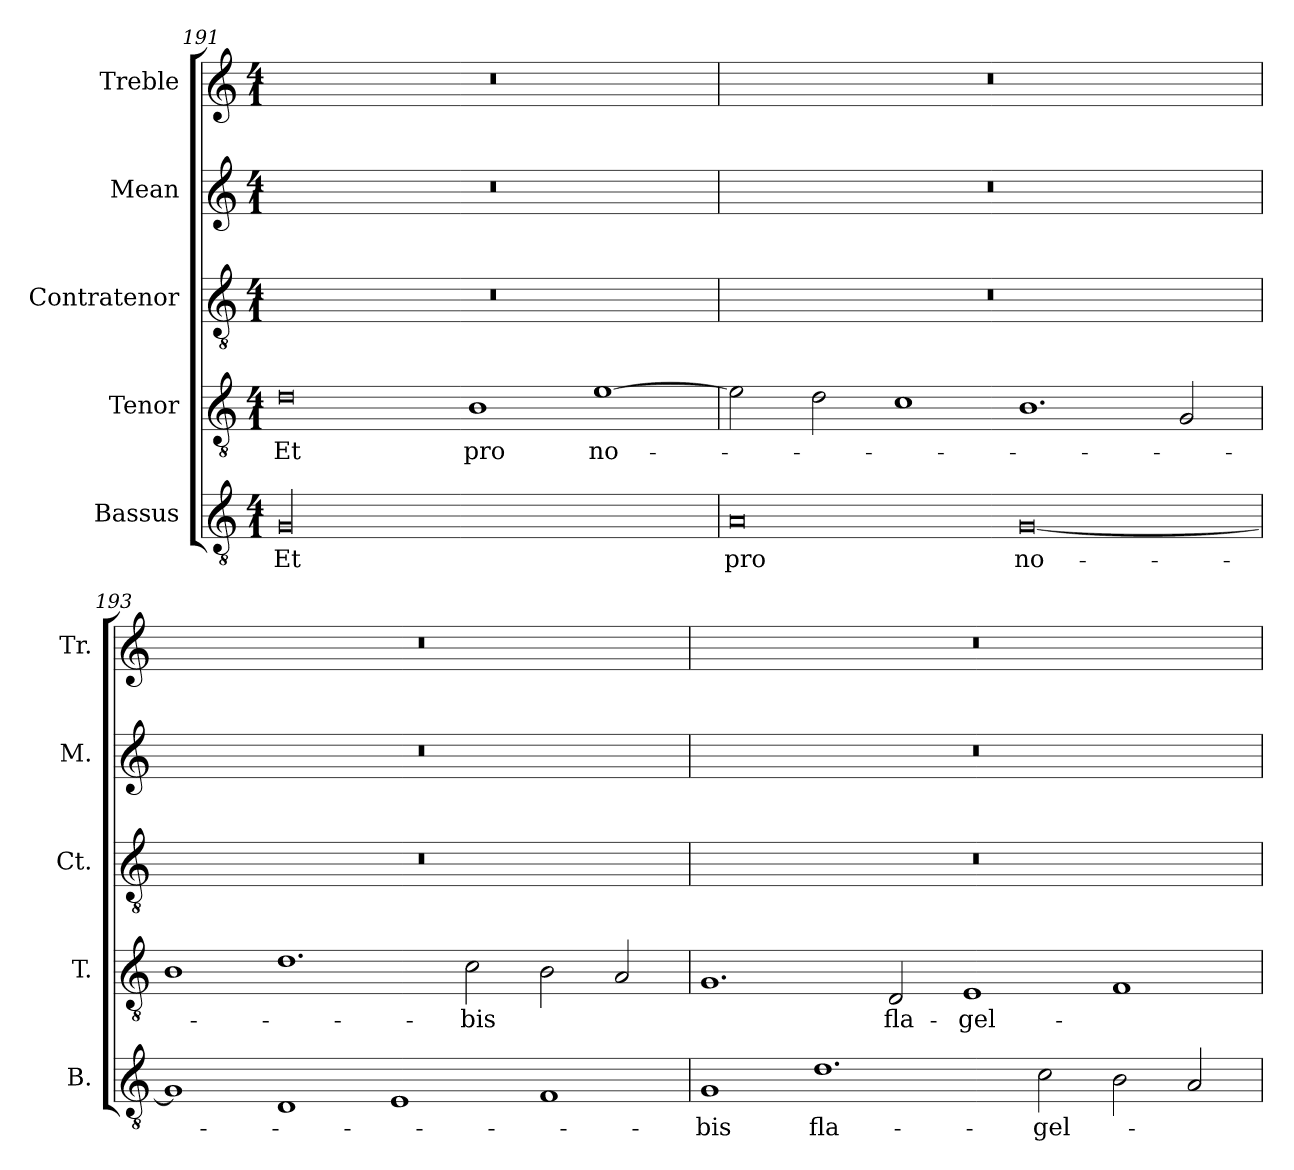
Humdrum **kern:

**kern	**text	**kern	**text	**kern	**kern	**kern
*part5	*part5	*part4	*part4	*part3	*part2	*part1
*staff5	*staff5	*staff4	*staff4	*staff3	*staff2	*staff1
*I"Bassus	*	*I"Tenor	*	*I"Contratenor	*I"Mean	*I"Treble
*I'B.	*	*I'T.	*	*I'Ct.	*I'M.	*I'Tr.
!!LO:LB:g=z
*clefGv2	*	*clefGv2	*	*clefGv2	*clefG2	*clefG2
*ITrd7c12	*	*ITrd7c12	*	*ITrd7c12	*	*
*k[]	*	*k[]	*	*k[]	*k[]	*k[]
*	*	*	*	*	*C:	*C:
*M4/1	*	*M4/1	*	*M4/1	*M4/1	*M4/1
=191	=191	=191	=191	=191	=191	=191
!	!LO:LY:b:color=#000000	!	!	!	!	!
!	!	!	!LO:LY:b:color=#000000	!LO:N:vis=1	!LO:N:vis=1	!LO:N:vis=1
00GGi	Et	0Di	Et	00r	00r	00r
!	!	!	!LO:LY:b:color=#000000	!	!	!
.	.	1BBi	pro	.	.	.
!	!	!	!LO:LY:b:color=#000000	!	!	!
.	.	[>1Ei	no-	.	.	.
=192`	=192`	=192`	=192`	=192`	=192`	=192`
!	!LO:LY:b:color=#000000	!	!	!LO:N:vis=1	!LO:N:vis=1	!LO:N:vis=1
0AAi	pro	2Ei\]	.	00r	00r	00r
.	.	2Di\	.	.	.	.
.	.	1Ci	.	.	.	.
!	!LO:LY:b:color=#000000	!	!	!	!	!
[<0GGi	no-	1.BBi	.	.	.	.
.	.	2GGi/	.	.	.	.
=193`	=193`	=193`	=193`	=193`	=193`	=193`
!	!	!	!	!LO:N:vis=1	!LO:N:vis=1	!LO:N:vis=1
1GGi]	.	1BBi	.	00r	00r	00r
1DDi	.	1.Di	.	.	.	.
1EEi	.	.	.	.	.	.
!	!	!	!LO:LY:b:color=#000000	!	!	!
.	.	2Ci\	-bis	.	.	.
1FFi	.	2BBi\	.	.	.	.
.	.	2AAi/	.	.	.	.
!!LO:LB:g=z
=194`	=194`	=194`	=194`	=194`	=194`	=194`
!	!LO:LY:b:color=#000000	!	!	!LO:N:vis=1	!LO:N:vis=1	!LO:N:vis=1
1GGi	-bis	1.GGi	.	00r	00r	00r
!	!LO:LY:b:color=#000000	!	!	!	!	!
1.Di	fla-	.	.	.	.	.
!	!	!	!LO:LY:b:color=#000000	!	!	!
.	.	2DDi/	fla-	.	.	.
!	!	!	!LO:LY:b:color=#000000	!	!	!
.	.	1EEi	-gel-	.	.	.
!	!LO:LY:b:color=#000000	!	!	!	!	!
2Ci\	-gel-	.	.	.	.	.
2BBi\	.	1FFi	.	.	.	.
2AAi/	.	.	.	.	.	.
=`	=`	=`	=`	=`	=`	=`
*-	*-	*-	*-	*-	*-	*-
